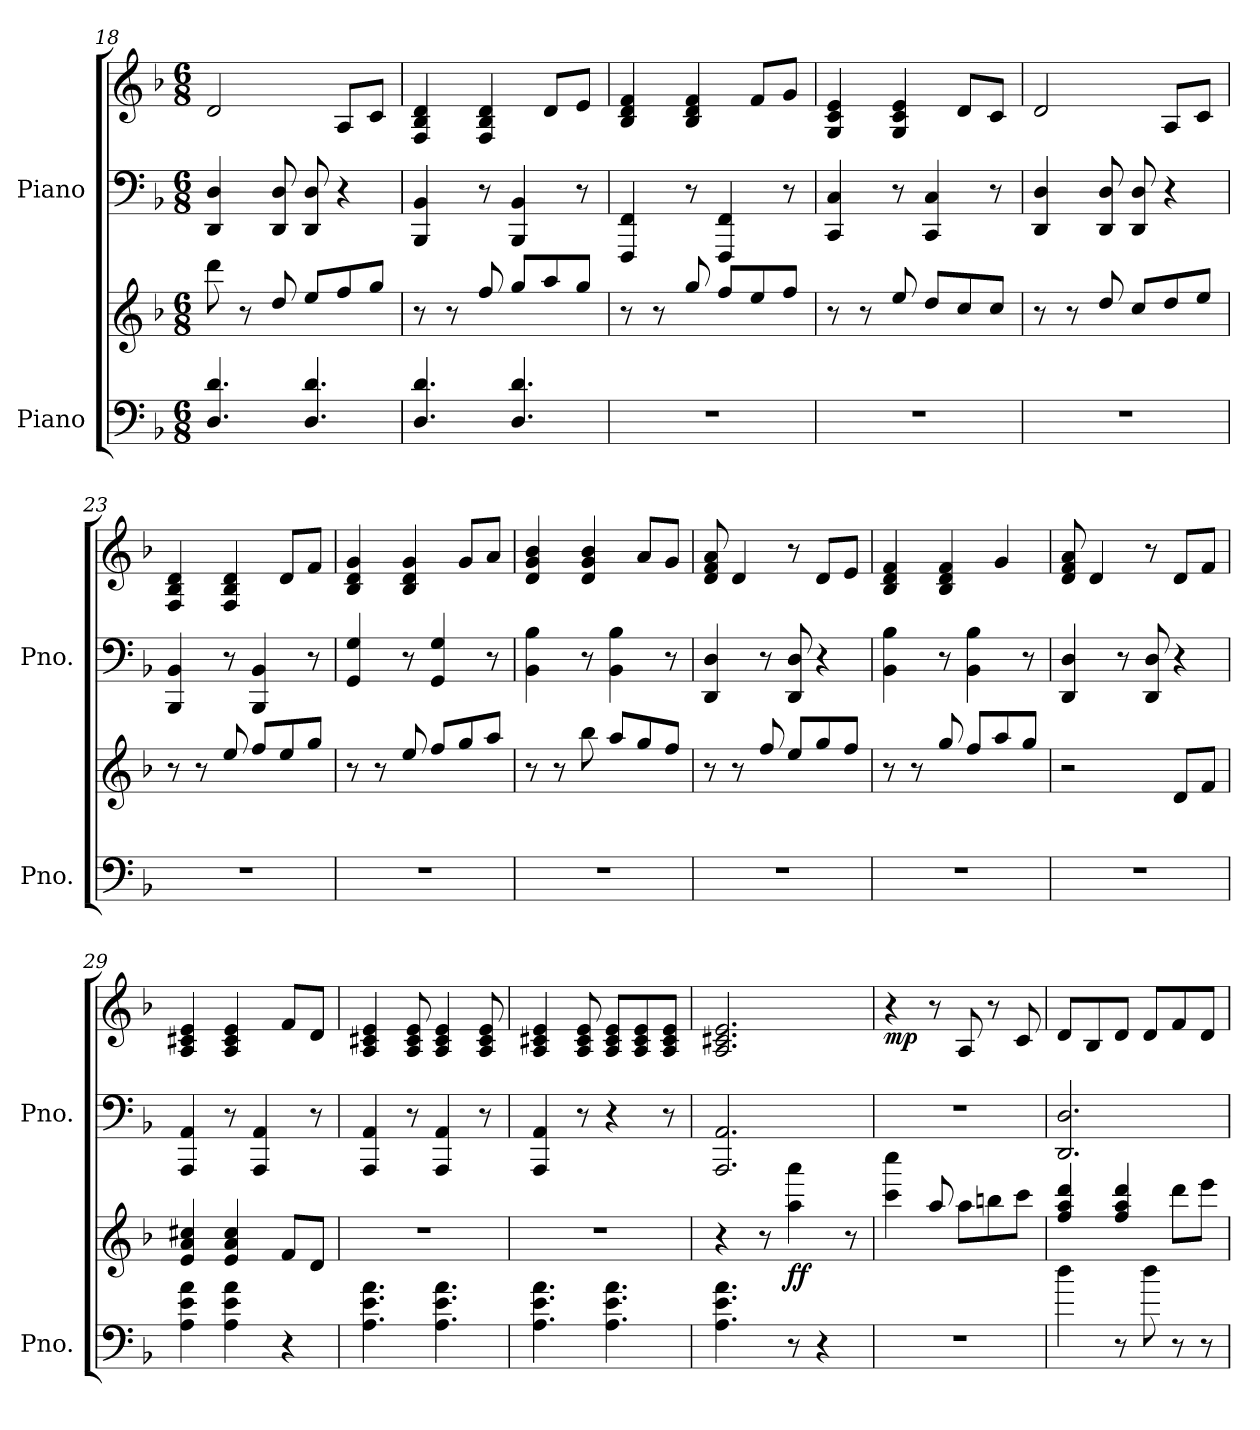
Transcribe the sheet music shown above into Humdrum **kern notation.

**kern	**kern	**dynam	**kern	**kern	**dynam
*part2	*part2	*part2	*part1	*part1	*part1
*staff4	*staff3	*staff3/4	*staff2	*staff1	*staff1/2
*I"Piano	*	*	*I"Piano	*	*
*I'Pno.	*	*	*I'Pno.	*	*
!!LO:LB:g=z
*clefF4	*clefG2	*	*clefF4	*clefG2	*
*k[b-]	*k[b-]	*	*k[b-]	*k[b-]	*
*M6/8	*M6/8	*	*M6/8	*M6/8	*
=18	=18	=18	=18	=18	=18
4.D/ 4.d/	8ddd\	.	4DD/ 4D/	2d/	.
.	8r	.	.	.	.
.	8dd/	.	8DD/ 8D/	.	.
4.D/ 4.d/	8ee/L	.	8DD/ 8D/	.	.
.	8ff/	.	4r	8A/L	.
.	8gg/J	.	.	8c/J	.
=19	=19	=19	=19	=19	=19
4.D/ 4.d/	8r	.	4BBB-/ 4BB-/	4F/ 4B-/ 4d/	.
.	8r	.	.	.	.
.	8ff/	.	8r	4F/ 4B-/ 4d/	.
4.D/ 4.d/	8gg/L	.	4BBB-/ 4BB-/	.	.
.	8aa/	.	.	8d/L	.
.	8gg/J	.	8r	8e/J	.
=20	=20	=20	=20	=20	=20
2.r	8r	.	4FFF/ 4FF/	4B-/ 4d/ 4f/	.
.	8r	.	.	.	.
.	8gg/	.	8r	4B-/ 4d/ 4f/	.
.	8ff/L	.	4FFF/ 4FF/	.	.
.	8ee/	.	.	8f/L	.
.	8ff/J	.	8r	8g/J	.
=21	=21	=21	=21	=21	=21
2.r	8r	.	4CC/ 4C/	4G/ 4c/ 4e/	.
.	8r	.	.	.	.
.	8ee/	.	8r	4G/ 4c/ 4e/	.
.	8dd/L	.	4CC/ 4C/	.	.
.	8cc/	.	.	8d/L	.
.	8cc/J	.	8r	8c/J	.
=22	=22	=22	=22	=22	=22
2.r	8r	.	4DD/ 4D/	2d/	.
.	8r	.	.	.	.
.	8dd/	.	8DD/ 8D/	.	.
.	8cc/L	.	8DD/ 8D/	.	.
.	8dd/	.	4r	8A/L	.
.	8ee/J	.	.	8c/J	.
!!LO:LB:g=z
=23	=23	=23	=23	=23	=23
2.r	8r	.	4BBB-/ 4BB-/	4F/ 4B-/ 4d/	.
.	8r	.	.	.	.
.	8ee/	.	8r	4F/ 4B-/ 4d/	.
.	8ff/L	.	4BBB-/ 4BB-/	.	.
.	8ee/	.	.	8d/L	.
.	8gg/J	.	8r	8f/J	.
=24	=24	=24	=24	=24	=24
2.r	8r	.	4GG/ 4G/	4B-/ 4d/ 4g/	.
.	8r	.	.	.	.
.	8ee/	.	8r	4B-/ 4d/ 4g/	.
.	8ff/L	.	4GG/ 4G/	.	.
.	8gg/	.	.	8g/L	.
.	8aa/J	.	8r	8a/J	.
=25	=25	=25	=25	=25	=25
2.r	8r	.	4BB-\ 4B-\	4d/ 4g/ 4b-/	.
.	8r	.	.	.	.
.	8bb-\	.	8r	4d/ 4g/ 4b-/	.
.	8aa/L	.	4BB-\ 4B-\	.	.
.	8gg/	.	.	8a/L	.
.	8ff/J	.	8r	8g/J	.
=26	=26	=26	=26	=26	=26
2.r	8r	.	4DD/ 4D/	8d/ 8f/ 8a/	.
.	8r	.	.	4d/	.
.	8ff/	.	8r	.	.
.	8ee/L	.	8DD/ 8D/	8r	.
.	8gg/	.	4r	8d/L	.
.	8ff/J	.	.	8e/J	.
=27	=27	=27	=27	=27	=27
2.r	8r	.	4BB-\ 4B-\	4B-/ 4d/ 4f/	.
.	8r	.	.	.	.
.	8gg/	.	8r	4B-/ 4d/ 4f/	.
.	8ff/L	.	4BB-\ 4B-\	.	.
.	8aa/	.	.	4g/	.
.	8gg/J	.	8r	.	.
=28	=28	=28	=28	=28	=28
2.r	2r	.	4DD/ 4D/	8d/ 8f/ 8a/	.
.	.	.	.	4d/	.
.	.	.	8r	.	.
.	.	.	8DD/ 8D/	8r	.
.	8d/L	.	4r	8d/L	.
.	8f/J	.	.	8f/J	.
!!LO:PB:g=z
=29	=29	=29	=29	=29	=29
4A\ 4e\ 4a\	4e/ 4a/ 4cc#X/	.	4AAA/ 4AA/	4A/ 4c#X/ 4e/	.
4A\ 4e\ 4a\	4e/ 4a/ 4cc#/	.	8r	4A/ 4c#/ 4e/	.
.	.	.	4AAA/ 4AA/	.	.
4r	8f/L	.	.	8f/L	.
.	8d/J	.	8r	8d/J	.
=30	=30	=30	=30	=30	=30
4.A\ 4.e\ 4.a\	2.r	.	4AAA/ 4AA/	4A/ 4c#X/ 4e/	.
.	.	.	8r	8A/ 8c#/ 8e/	.
4.A\ 4.e\ 4.a\	.	.	4AAA/ 4AA/	4A/ 4c#/ 4e/	.
.	.	.	8r	8A/ 8c#/ 8e/	.
=31	=31	=31	=31	=31	=31
4.A\ 4.e\ 4.a\	2.r	.	4AAA/ 4AA/	4A/ 4c#X/ 4e/	.
.	.	.	8r	8A/ 8c#/ 8e/	.
4.A\ 4.e\ 4.a\	.	.	4r	8A/ 8c#/ 8e/L	.
.	.	.	.	8A/ 8c#/ 8e/	.
.	.	.	8r	8A/ 8c#/ 8e/J	.
=32	=32	=32	=32	=32	=32
4.A\ 4.e\ 4.a\	4r	.	2.AAA/ 2.AA/	2.A/ 2.c#X/ 2.e/	.
.	8r	.	.	.	.
!	!	!LO:DY:b	!	!	!
8r	4aa\ 4aaa\	ff	.	.	.
4r	.	.	.	.	.
.	8r	.	.	.	.
=33	=33	=33	=33	=33	=33
!	!	!	!	!	!LO:DY:b
2.r	4ccc\ 4cccc\	.	2.r	4r	mp
.	8aa/	.	.	8r	.
.	8aa\L	.	.	8A/	.
.	8bbn\	.	.	8r	.
.	8ccc\J	.	.	8c/	.
=34	=34	=34	=34	=34	=34
4dd\	4ff/ 4aa/ 4ddd/	.	2.DD/ 2.D/	8d/L	.
.	.	.	.	8B-/	.
8r	4ff/ 4aa/ 4ddd/	.	.	8d/J	.
8dd\	.	.	.	8d/L	.
8r	8ddd\L	.	.	8f/	.
8r	8eee\J	.	.	8d/J	.
=	=	=	=	=	=
*-	*-	*-	*-	*-	*-
